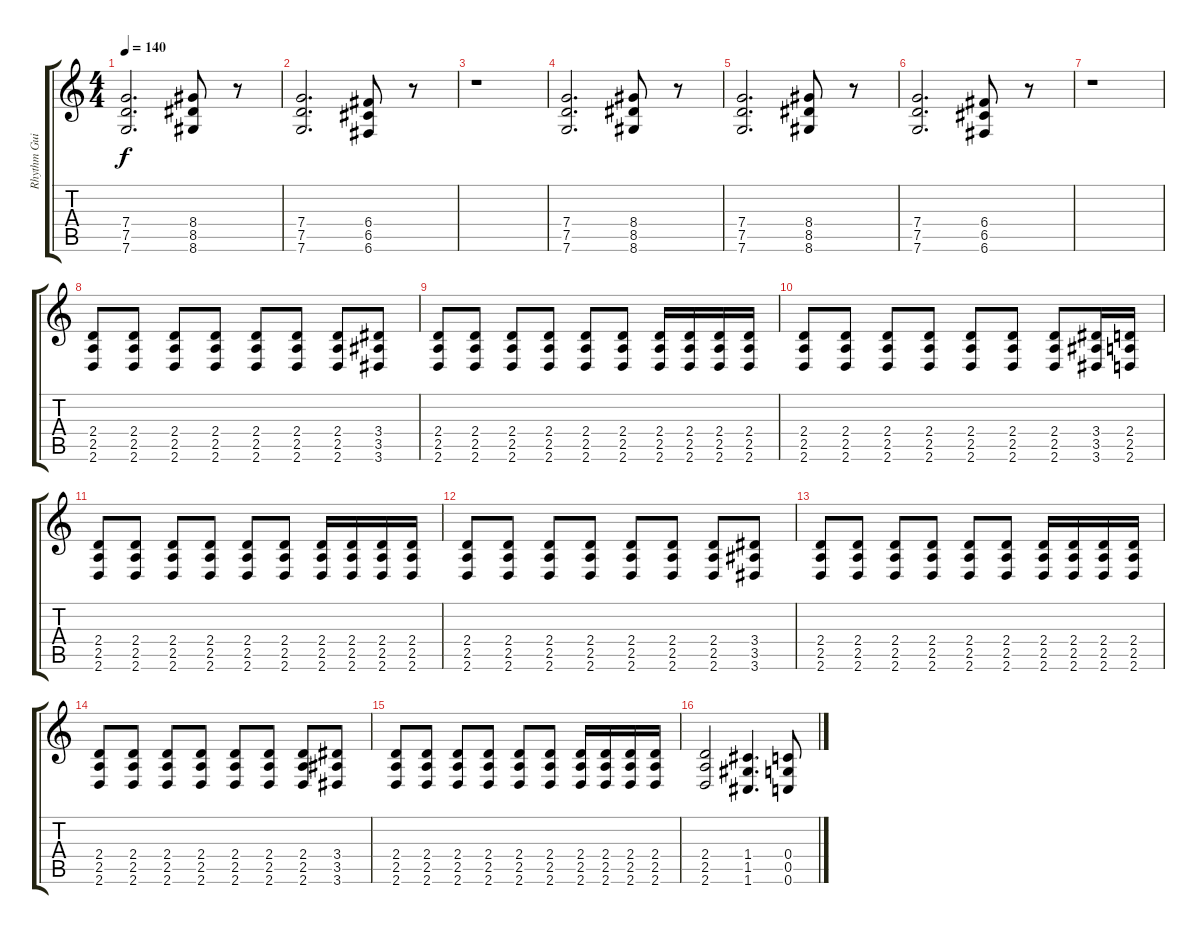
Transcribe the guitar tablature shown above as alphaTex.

\track ("Rhythm Guitar" "Rhythm Gui") {instrument distortionguitar}
\staff {score tabs}
\tuning (D4 A3 F3 C3 G2 C2) {hide}
\ts (4 4)
\tempo 140
\clef g2
\ks c
(7.4 7.5 7.6).2{d dy f} (8.4 8.5 8.6).8 r.8 |
(7.4 7.5 7.6).2{d} (6.4 6.5 6.6).8 r.8 |
r.1 |
(7.4 7.5 7.6).2{d} (8.4 8.5 8.6).8 r.8 |
(7.4 7.5 7.6).2{d} (8.4 8.5 8.6).8 r.8 |
(7.4 7.5 7.6).2{d} (6.4 6.5 6.6).8 r.8 |
r.1 |
(2.4 2.5 2.6).8 (2.4 2.5 2.6).8 (2.4 2.5 2.6).8 (2.4 2.5 2.6).8 (2.4 2.5 2.6).8 (2.4 2.5 2.6).8 (2.4 2.5 2.6).8 (3.4 3.5 3.6).8 |
(2.4 2.5 2.6).8 (2.4 2.5 2.6).8 (2.4 2.5 2.6).8 (2.4 2.5 2.6).8 (2.4 2.5 2.6).8 (2.4 2.5 2.6).8 (2.4 2.5 2.6).16 (2.4 2.5 2.6).16 (2.4 2.5 2.6).16 (2.4 2.5 2.6).16 |
(2.4 2.5 2.6).8 (2.4 2.5 2.6).8 (2.4 2.5 2.6).8 (2.4 2.5 2.6).8 (2.4 2.5 2.6).8 (2.4 2.5 2.6).8 (2.4 2.5 2.6).8 (3.4 3.5 3.6).16 (2.4 2.5 2.6).16 |
(2.4 2.5 2.6).8 (2.4 2.5 2.6).8 (2.4 2.5 2.6).8 (2.4 2.5 2.6).8 (2.4 2.5 2.6).8 (2.4 2.5 2.6).8 (2.4 2.5 2.6).16 (2.4 2.5 2.6).16 (2.4 2.5 2.6).16 (2.4 2.5 2.6).16 |
(2.4 2.5 2.6).8 (2.4 2.5 2.6).8 (2.4 2.5 2.6).8 (2.4 2.5 2.6).8 (2.4 2.5 2.6).8 (2.4 2.5 2.6).8 (2.4 2.5 2.6).8 (3.4 3.5 3.6).8 |
(2.4 2.5 2.6).8 (2.4 2.5 2.6).8 (2.4 2.5 2.6).8 (2.4 2.5 2.6).8 (2.4 2.5 2.6).8 (2.4 2.5 2.6).8 (2.4 2.5 2.6).16 (2.4 2.5 2.6).16 (2.4 2.5 2.6).16 (2.4 2.5 2.6).16 |
(2.4 2.5 2.6).8 (2.4 2.5 2.6).8 (2.4 2.5 2.6).8 (2.4 2.5 2.6).8 (2.4 2.5 2.6).8 (2.4 2.5 2.6).8 (2.4 2.5 2.6).8 (3.4 3.5 3.6).8 |
(2.4 2.5 2.6).8 (2.4 2.5 2.6).8 (2.4 2.5 2.6).8 (2.4 2.5 2.6).8 (2.4 2.5 2.6).8 (2.4 2.5 2.6).8 (2.4 2.5 2.6).16 (2.4 2.5 2.6).16 (2.4 2.5 2.6).16 (2.4 2.5 2.6).16 |
(2.4 2.5 2.6).2 (1.4 1.5 1.6).4{d} (0.4 0.5 0.6).8
